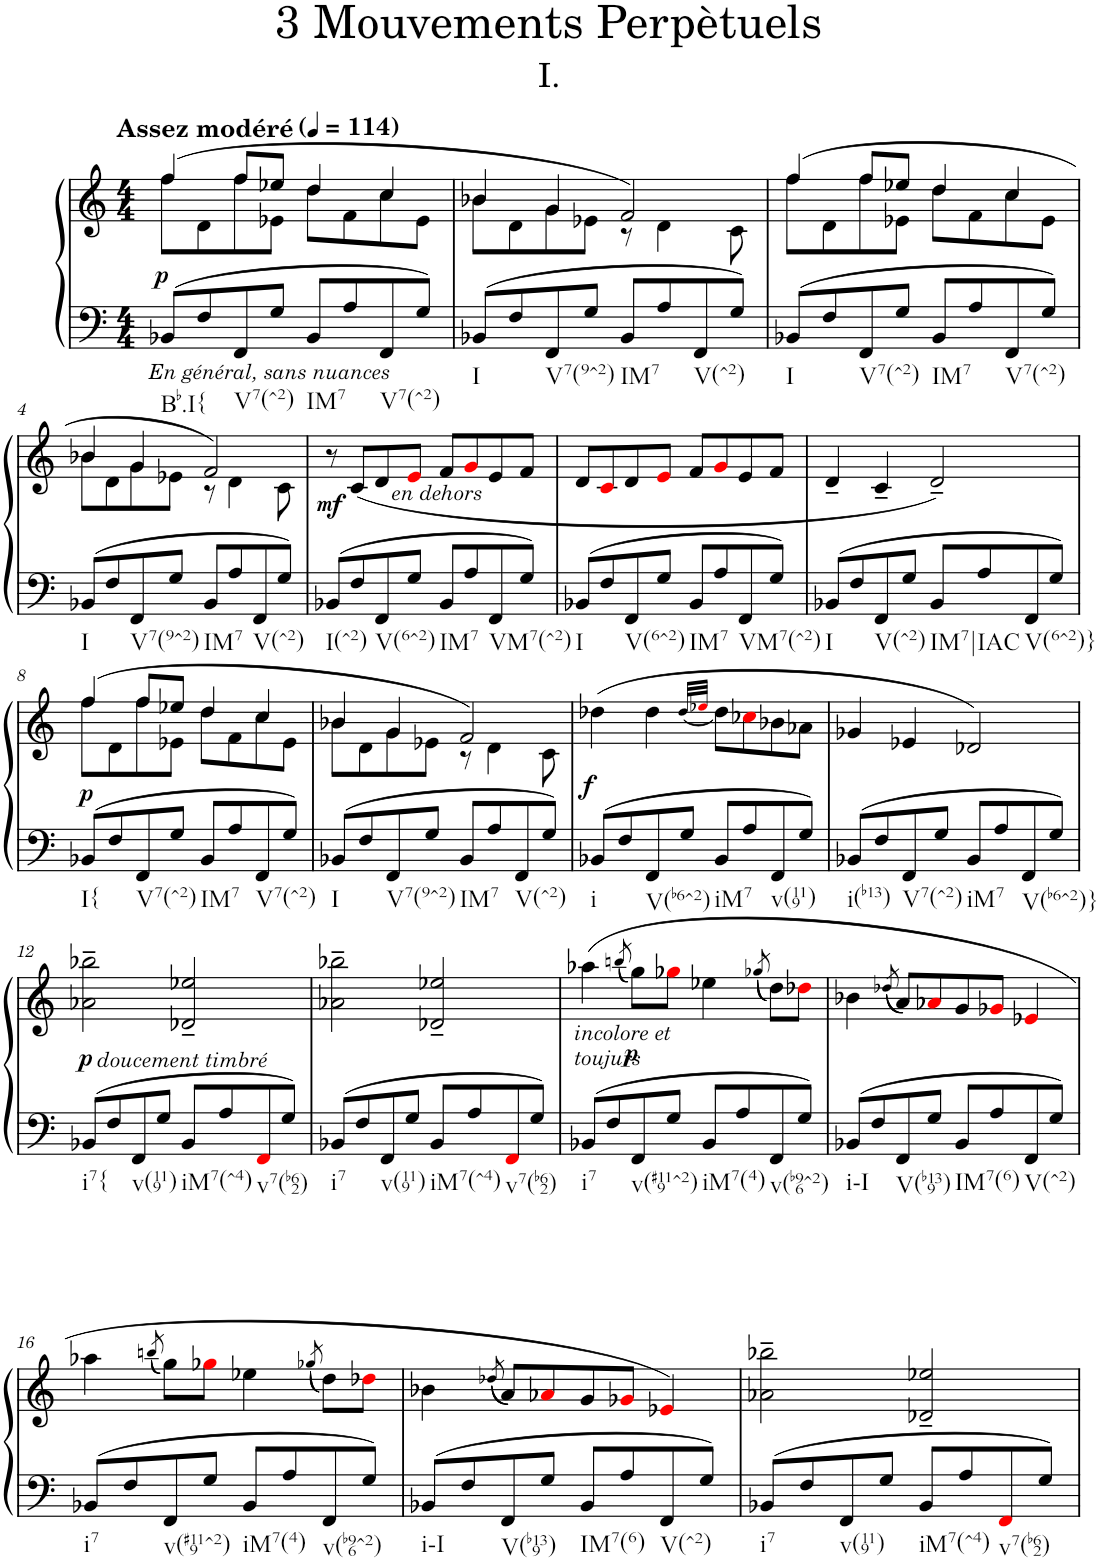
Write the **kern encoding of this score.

**kern	**kern	**dynam
*part1	*part1	*part1
*staff2	*staff1	*staff1/2
*I"Piano	*	*
*I'Pno.	*	*
*clefF4	*clefG2	*
*k[]	*k[]	*
*M4/4	*M4/4	*
=1	=1	=1
*	*^	*
!	!LO:TX:a:B:t=Assez modéré	!	!
!LO:TX:b:i:t=En général, sans nuances	!	!	!
!LO:TX:b:t=Bb.I{	!	!	!
!	!	!	!LO:DY:b
8BB-X/L	(4ff/	8ff\L	p
8F/	.	8d\	.
!LO:TX:b:t=V7(^2)	!	!	!
8FF/	8ff/L	8ff\	.
8G/J	8ee-X/J	8e-X\J	.
*	*MM114	*	*
!LO:TX:b:t=IM7	!	!	!
8BB-/L	4dd/	8dd\L	.
8A/	.	8f\	.
!LO:TX:b:t=V7(^2)	!	!	!
8FF/	4cc/	8cc\	.
8G/J	.	8e-\J	.
=2	=2	=2	=2
!LO:TX:b:t=I	!	!	!
8BB-X/L	4b-X/	8b-\L	.
8F/	.	8d\	.
!LO:TX:b:t=V7(9^2)	!	!	!
8FF/	4g/	8g\	.
8G/J	.	8e-X\J	.
!LO:TX:b:t=IM7	!	!	!
8BB-/L	2f/)	8r	.
8A/	.	4d\	.
!LO:TX:b:t=V(^2)	!	!	!
8FF/	.	.	.
8G/J	.	8c\	.
=3	=3	=3	=3
!LO:TX:b:t=I	!	!	!
8BB-X/L	(4ff/	8ff\L	.
8F/	.	8d\	.
!LO:TX:b:t=V7(^2)	!	!	!
8FF/	8ff/L	8ff\	.
8G/J	8ee-X/J	8e-X\J	.
!LO:TX:b:t=IM7	!	!	!
8BB-/L	4dd/	8dd\L	.
8A/	.	8f\	.
!LO:TX:b:t=V7(^2)	!	!	!
8FF/	4cc/	8cc\	.
8G/J	.	8e-\J	.
!!LO:LB:g=z	!!
=4	=4	=4	=4
!LO:TX:b:t=I	!	!	!
8BB-X/L	4b-X/	8b-\L	.
8F/	.	8d\	.
!LO:TX:b:t=V7(9^2)	!	!	!
8FF/	4g/	8g\	.
8G/J	.	8e-X\J	.
!LO:TX:b:t=IM7	!	!	!
8BB-/L	2f/)	8r	.
8A/	.	4d\	.
!LO:TX:b:t=V(^2)	!	!	!
8FF/	.	.	.
8G/J	.	8c\	.
=5	=5	=5	=5
!LO:TX:b:t=I(^2)	!	!	!
!	!	!	!LO:DY:b
*	*v	*v	*
8BB-X/L	8r	mf
8F/	(<8c/L	.
!LO:TX:b:t=V(6^2)	!	!
8FF/	8d/	.
!	!LO:TX:b:i:t=en dehors	!
8G/J	8ei/J	.
!LO:TX:b:t=IM7	!	!
8BB-/L	8f/L	.
8A/	8gi/	.
!LO:TX:b:t=VM7(^2)	!	!
8FF/	8e/	.
8G/J	8f/J	.
=6	=6	=6
!LO:TX:b:t=I	!	!
8BB-X/L	8d/L	.
8F/	8ci/	.
!LO:TX:b:t=V(6^2)	!	!
8FF/	8d/	.
8G/J	8ei/J	.
!LO:TX:b:t=IM7	!	!
8BB-/L	8f/L	.
8A/	8gi/	.
!LO:TX:b:t=VM7(^2)	!	!
8FF/	8e/	.
8G/J	8f/J	.
=7	=7	=7
!LO:TX:b:t=I	!	!
8BB-X/L	4d~/	.
8F/	.	.
!LO:TX:b:t=V(^2)	!	!
8FF/	4c~/	.
8G/J	.	.
!LO:TX:b:t=IM7|IAC	!	!
8BB-/L	2d~/)	.
8A/	.	.
!LO:TX:b:t=V(6^2)}	!	!
8FF/	.	.
8G/J	.	.
!!LO:LB:g=z
=8	=8	=8
*	*^	*
!LO:TX:b:t=I{	!	!	!
!	!	!	!LO:DY:b
8BB-X/L	(4ff/	8ff\L	p
8F/	.	8d\	.
!LO:TX:b:t=V7(^2)	!	!	!
8FF/	8ff/L	8ff\	.
8G/J	8ee-X/J	8e-X\J	.
!LO:TX:b:t=IM7	!	!	!
8BB-/L	4dd/	8dd\L	.
8A/	.	8f\	.
!LO:TX:b:t=V7(^2)	!	!	!
8FF/	4cc/	8cc\	.
8G/J	.	8e-\J	.
=9	=9	=9	=9
!LO:TX:b:t=I	!	!	!
8BB-X/L	4b-X/	8b-\L	.
8F/	.	8d\	.
!LO:TX:b:t=V7(9^2)	!	!	!
8FF/	4g/	8g\	.
8G/J	.	8e-X\J	.
!LO:TX:b:t=IM7	!	!	!
8BB-/L	2f/)	8r	.
8A/	.	4d\	.
!LO:TX:b:t=V(^2)	!	!	!
8FF/	.	.	.
8G/J	.	8c\	.
=10	=10	=10	=10
!LO:TX:b:t=i	!	!	!
!	!	!	!LO:DY:b
*	*v	*v	*
8BB-X/L	(4dd-X\	f
8F/	.	.
!LO:TX:b:t=V(b6^2)	!	!
8FF/	4dd-\	.
8G/J	.	.
.	[<32qdd-/LLL	.
.	32qee-Xi/JJJ	.
!LO:TX:b:t=iM7	!	!
8BB-/L	8dd-\L]	.
8A/	8cc-Xi\	.
!LO:TX:b:t=v(119)	!	!
8FF/	8b-X\	.
8G/J	8a-X\J	.
=11	=11	=11
!LO:TX:b:t=i(b13)	!	!
8BB-X/L	4g-X/	.
8F/	.	.
!LO:TX:b:t=V7(^2)	!	!
8FF/	4e-X/	.
8G/J	.	.
!LO:TX:b:t=iM7	!	!
8BB-/L	2d-X/)	.
8A/	.	.
!LO:TX:b:t=V(b6^2)}	!	!
8FF/	.	.
8G/J	.	.
!!LO:LB:g=z
=12	=12	=12
!	!LO:TX:b:i:t=doucement timbré	!
!LO:TX:b:t=i7{	!	!
!	!	!LO:DY:b
8BB-X/L	2a-X\~ 2bb-X\~	p
8F/	.	.
!LO:TX:b:t=v(119)	!	!
8FF/	.	.
8G/J	.	.
!LO:TX:b:t=iM7(^4)	!	!
8BB-/L	2d-X/~ 2ee-X/~	.
8A/	.	.
!LO:TX:b:t=v7(b62)	!	!
8FFi/	.	.
8G/J	.	.
=13	=13	=13
!LO:TX:b:t=i7	!	!
8BB-X/L	2a-X\~ 2bb-X\~	.
8F/	.	.
!LO:TX:b:t=v(119)	!	!
8FF/	.	.
8G/J	.	.
!LO:TX:b:t=iM7(^4)	!	!
8BB-/L	2d-X/~ 2ee-X/~	.
8A/	.	.
!LO:TX:b:t=v7(b62)	!	!
8FFi/	.	.
8G/J	.	.
=14	=14	=14
!	!LO:TX:b:i:t=incolore et	!
!	!LO:TX:b:t=toujurs	!
!LO:TX:b:t=i7	!	!
8BB-X/L	(4aa-X\	.
8F/	.	.
.	((8qbbn/	.
!LO:TX:b:t=v(#119^2)	!	!
!	!	!LO:DY:b
8FF/	8gg\L))	p
8G/J	8gg-Xi\J	.
!LO:TX:b:t=iM7(4)	!	!
8BB-/L	4ee-X\	.
8A/	.	.
.	((8qgg-X/	.
!LO:TX:b:t=v(b96^2)	!	!
8FF/	8dd\L))	.
8G/J	8dd-Xi\J	.
=15	=15	=15
!LO:TX:b:t=i-I	!	!
8BB-X/L	4b-X\	.
8F/	.	.
.	((8qdd-X/	.
!LO:TX:b:t=V(b139)	!	!
8FF/	8a/L))	.
8G/J	8a-Xi/	.
!LO:TX:b:t=IM7(6)	!	!
8BB-/L	8g/	.
8A/	8g-Xi/J	.
!LO:TX:b:t=V(^2)	!	!
8FF/	4e-Xi/	.
8G/J	.	.
!!LO:LB:g=z
=16	=16	=16
!LO:TX:b:t=i7	!	!
8BB-X/L	4aa-X\	.
8F/	.	.
.	((8qbbn/	.
!LO:TX:b:t=v(#119^2)	!	!
8FF/	8gg\L))	.
8G/J	8gg-Xi\J	.
!LO:TX:b:t=iM7(4)	!	!
8BB-/L	4ee-X\	.
8A/	.	.
.	((8qgg-X/	.
!LO:TX:b:t=v(b96^2)	!	!
8FF/	8dd\L))	.
8G/J	8dd-Xi\J	.
=17	=17	=17
!LO:TX:b:t=i-I	!	!
8BB-X/L	4b-X\	.
8F/	.	.
.	((8qdd-X/	.
!LO:TX:b:t=V(b139)	!	!
8FF/	8a/L))	.
8G/J	8a-Xi/	.
!LO:TX:b:t=IM7(6)	!	!
8BB-/L	8g/	.
8A/	8g-Xi/J	.
!LO:TX:b:t=V(^2)	!	!
8FF/	4e-Xi/)	.
8G/J	.	.
=18	=18	=18
!LO:TX:b:t=i7	!	!
8BB-X/L	2a-X\~ 2bb-X\~	.
8F/	.	.
!LO:TX:b:t=v(119)	!	!
8FF/	.	.
8G/J	.	.
!LO:TX:b:t=iM7(^4)	!	!
8BB-/L	2d-X/~ 2ee-X/~	.
8A/	.	.
!LO:TX:b:t=v7(b62)	!	!
8FFi/	.	.
8G/J	.	.
=	=	=
*-	*-	*-
